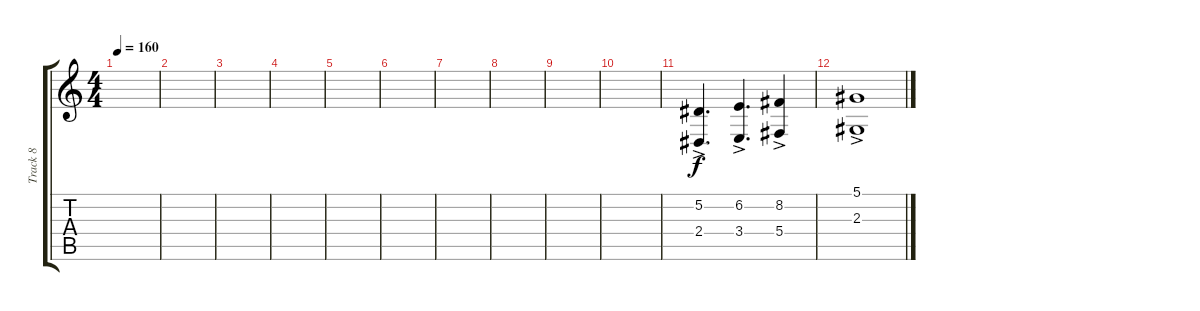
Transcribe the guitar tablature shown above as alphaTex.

\track ("Track 8" "Track 8") {instrument flute}
\staff {score tabs}
\tuning (Eb4 Bb3 Gb3 Db3 Ab2 Db2) {hide}
\ts (4 4)
\tempo 160
\clef g2
\ks c
|
|
|
|
|
|
|
|
|
|
(5.2{ac} 2.4).4{d} (6.2{ac} 3.4).4{d} (8.2{ac} 5.4).4 |
(5.1{ac} 2.3).1
